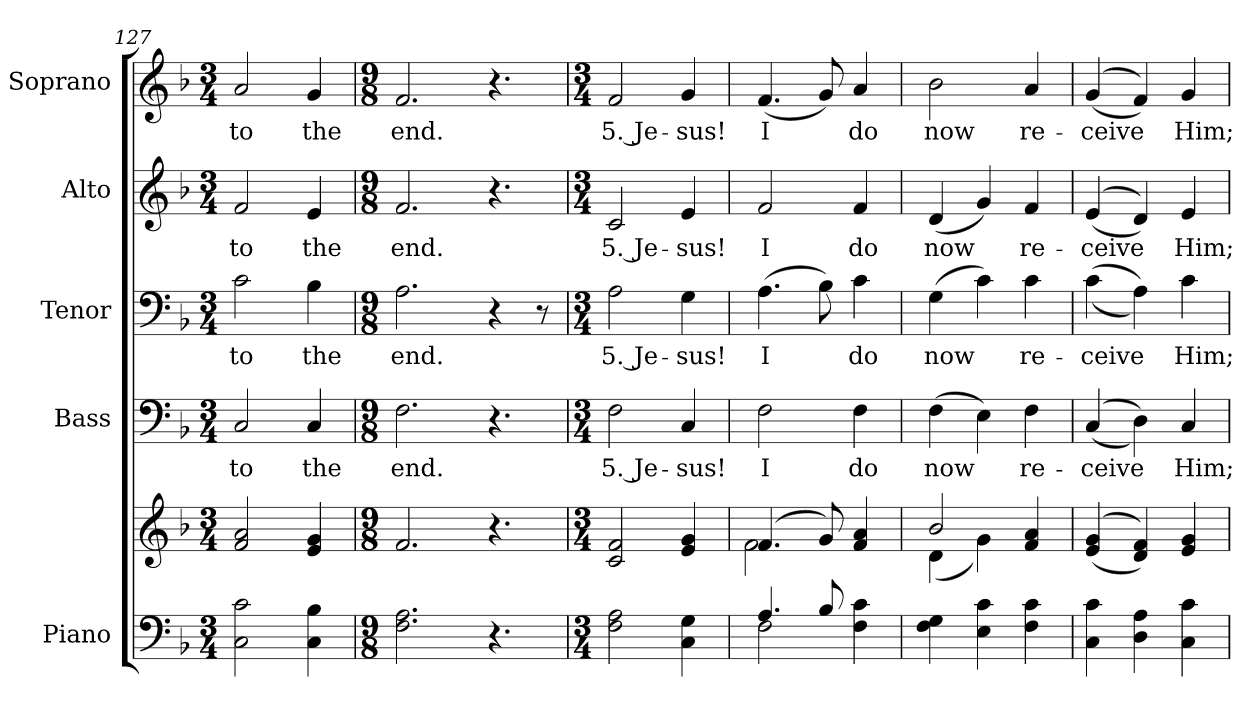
**kern	**kern	**kern	**text	**kern	**text	**kern	**text	**kern	**text
*part5	*part5	*part4	*part4	*part3	*part3	*part2	*part2	*part1	*part1
*staff6	*staff5	*staff4	*staff4	*staff3	*staff3	*staff2	*staff2	*staff1	*staff1
*I"Piano	*	*I"Bass	*	*I"Tenor	*	*I"Alto	*	*I"Soprano	*
*I'Pno.	*	*I'B.	*	*I'T.	*	*I'A.	*	*I'S.	*
*clefF4	*clefG2	*clefF4	*	*clefF4	*	*clefG2	*	*clefG2	*
*k[b-]	*k[b-]	*k[b-]	*	*k[b-]	*	*k[b-]	*	*k[b-]	*
*F:	*F:	*F:	*	*F:	*	*F:	*	*F:	*
*M3/4	*M3/4	*M3/4	*	*M3/4	*	*M3/4	*	*M3/4	*
=127	=127	=127	=127	=127	=127	=127	=127	=127	=127
!	!	!	!LO:LY:b:color=#000000	!	!	!	!	!	!
!	!	!	!	!	!LO:LY:b:color=#000000	!	!	!	!
!	!	!	!	!	!	!	!LO:LY:b:color=#000000	!	!
!	!	!	!	!	!	!	!	!	!LO:LY:b:color=#000000
2Ci\ 2ci	2fi/ 2ai	2Ci/	to	2ci\	to	2fi/	to	2ai/	to
!	!	!	!LO:LY:b:color=#000000	!	!	!	!	!	!
!	!	!	!	!	!LO:LY:b:color=#000000	!	!	!	!
!	!	!	!	!	!	!	!LO:LY:b:color=#000000	!	!
!	!	!	!	!	!	!	!	!	!LO:LY:b:color=#000000
4Ci\ 4B-i	4ei/ 4gi	4Ci/	the	4B-i\	the	4ei/	the	4gi/	the
=128	=128	=128	=128	=128	=128	=128	=128	=128	=128
*M9/8	*M9/8	*M9/8	*	*M9/8	*	*M9/8	*	*M9/8	*
!	!	!	!LO:LY:b:color=#000000	!	!	!	!	!	!
!	!	!	!	!	!LO:LY:b:color=#000000	!	!	!	!
!	!	!	!	!	!	!	!LO:LY:b:color=#000000	!	!
!	!	!	!	!	!	!	!	!	!LO:LY:b:color=#000000
2.Fi\ 2.Ai	2.fi/	2.Fi\	end.	2.Ai\	end.	2.fi/	end.	2.fi/	end.
4.r	4.r	4.r	.	4r	.	4.r	.	4.r	.
.	.	.	.	8r	.	.	.	.	.
!!LO:PB:g=z
=129	=129	=129	=129	=129	=129	=129	=129	=129	=129
*M3/4	*M3/4	*M3/4	*	*M3/4	*	*M3/4	*	*M3/4	*
!	!	!	!LO:LY:b:color=#000000	!	!	!	!	!	!
!	!	!	!	!	!LO:LY:b:color=#000000	!	!	!	!
!	!	!	!	!	!	!	!LO:LY:b:color=#000000	!	!
!	!	!	!	!	!	!	!	!	!LO:LY:b:color=#000000
2Fi\ 2Ai	2ci/ 2fi	2Fi\	5. Je-	2Ai\	5. Je-	2ci/	5. Je-	2fi/	5. Je-
!	!	!	!LO:LY:b:color=#000000	!	!	!	!	!	!
!	!	!	!	!	!LO:LY:b:color=#000000	!	!	!	!
!	!	!	!	!	!	!	!LO:LY:b:color=#000000	!	!
!	!	!	!	!	!	!	!	!	!LO:LY:b:color=#000000
4Ci\ 4Gi	4ei/ 4gi	4Ci/	-sus!	4Gi\	-sus!	4ei/	-sus!	4gi/	-sus!
=130	=130	=130	=130	=130	=130	=130	=130	=130	=130
*^	*^	*	*	*	*	*	*	*	*
!	!	!	!	!	!LO:LY:b:color=#000000	!	!	!	!	!	!
!	!	!	!	!	!	!	!LO:LY:b:color=#000000	!	!	!	!
!	!	!	!	!	!	!	!	!	!LO:LY:b:color=#000000	!	!
!	!	!	!	!	!	!	!	!	!	!	!LO:LY:b:color=#000000
4.Ai/	2Fi\	(4.fi/	2fi\	2Fi\	I	(4.Ai\	I	2fi/	I	(4.fi/	I
8B-i/	.	8gi/)	.	.	.	8B-i\)	.	.	.	8gi/)	.
!	!	!	!	!	!LO:LY:b:color=#000000	!	!	!	!	!	!
!	!	!	!	!	!	!	!LO:LY:b:color=#000000	!	!	!	!
!	!	!	!	!	!	!	!	!	!LO:LY:b:color=#000000	!	!
!	!	!	!	!	!	!	!	!	!	!	!LO:LY:b:color=#000000
4Fi\ 4ci	4ryy	4fi/ 4ai	4ryy	4Fi\	do	4ci\	do	4fi/	do	4ai/	do
=131	=131	=131	=131	=131	=131	=131	=131	=131	=131	=131	=131
!	!	!	!	!	!LO:LY:b:color=#000000	!	!	!	!	!	!
!	!	!	!	!	!	!	!LO:LY:b:color=#000000	!	!	!	!
!	!	!	!	!	!	!	!	!	!LO:LY:b:color=#000000	!	!
!	!	!	!	!	!	!	!	!	!	!	!LO:LY:b:color=#000000
4Fi\ 4Gi	4ryy	2b-i/	(4di\	(4Fi\	now	(4Gi\	now	(4di/	now	2b-i\	now
4Ei\ 4ci	4ryy	.	4gi\)	4Ei\)	.	4ci\)	.	4gi/)	.	.	.
!	!	!	!	!	!LO:LY:b:color=#000000	!	!	!	!	!	!
!	!	!	!	!	!	!	!LO:LY:b:color=#000000	!	!	!	!
!	!	!	!	!	!	!	!	!	!LO:LY:b:color=#000000	!	!
!	!	!	!	!	!	!	!	!	!	!	!LO:LY:b:color=#000000
4Fi\ 4ci	4ryy	4fi/ 4ai	4ryy	4Fi\	re-	4ci\	re-	4fi/	re-	4ai/	re-
*v	*v	*	*	*	*	*	*	*	*	*	*
*	*v	*v	*	*	*	*	*	*	*	*
=132	=132	=132	=132	=132	=132	=132	=132	=132	=132
*^	*^	*	*	*	*	*	*	*	*
!	!	!	!	!	!LO:LY:b:color=#000000	!	!	!	!	!	!
*v	*v	*	*	*	*	*	*	*	*	*	*
*	*v	*v	*	*	*	*	*	*	*	*
*^	*^	*	*	*	*	*	*	*	*
!	!	!	!	!	!	!	!LO:LY:b:color=#000000	!	!	!	!
*v	*v	*	*	*	*	*	*	*	*	*	*
*	*v	*v	*	*	*	*	*	*	*	*
*^	*^	*	*	*	*	*	*	*	*
!	!	!	!	!	!	!	!	!	!LO:LY:b:color=#000000	!	!
*v	*v	*	*	*	*	*	*	*	*	*	*
*	*v	*v	*	*	*	*	*	*	*	*
*^	*^	*	*	*	*	*	*	*	*
!	!	!	!	!	!	!	!	!	!	!	!LO:LY:b:color=#000000
*v	*v	*	*	*	*	*	*	*	*	*	*
*	*v	*v	*	*	*	*	*	*	*	*
4Ci\ 4ci	((4ei/ 4gi	((4Ci/	-ceive	((4ci\	-ceive	((4ei/	-ceive	((4gi/	-ceive
4Di\ 4Ai	4di/ 4fi))	4Di\))	.	4Ai\))	.	4di/))	.	4fi/))	.
!	!	!	!LO:LY:b:color=#000000	!	!	!	!	!	!
!	!	!	!	!	!LO:LY:b:color=#000000	!	!	!	!
!	!	!	!	!	!	!	!LO:LY:b:color=#000000	!	!
!	!	!	!	!	!	!	!	!	!LO:LY:b:color=#000000
4Ci\ 4ci	4ei/ 4gi	4Ci/	Him;	4ci\	Him;	4ei/	Him;	4gi/	Him;
=	=	=	=	=	=	=	=	=	=
*-	*-	*-	*-	*-	*-	*-	*-	*-	*-
